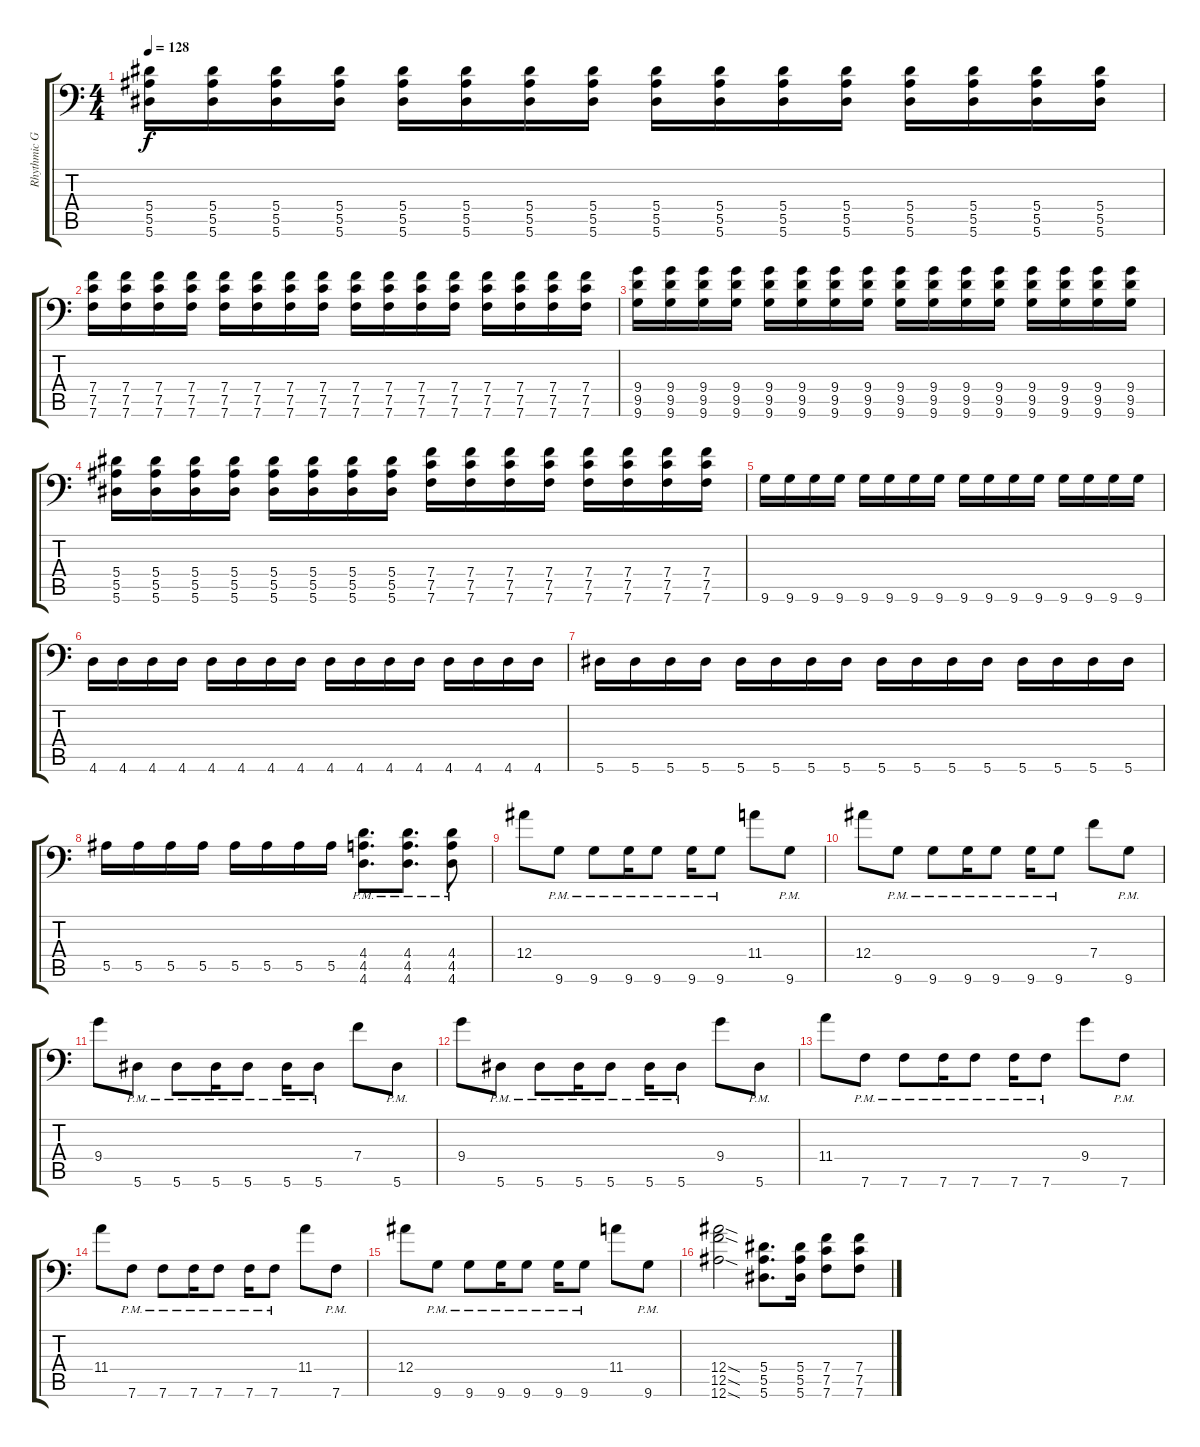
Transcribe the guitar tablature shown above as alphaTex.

\track ("Rhythmic Guitar" "Rhythmic G") {instrument distortionguitar}
\staff {score tabs}
\tuning (C4 G3 Eb3 Bb2 F2 Bb1) {hide}
\ts (4 4)
\tempo 128
\clef f4
\ks c
(5.4 5.5 5.6).16{dy f} (5.4 5.5 5.6).16 (5.4 5.5 5.6).16 (5.4 5.5 5.6).16 (5.4 5.5 5.6).16 (5.4 5.5 5.6).16 (5.4 5.5 5.6).16 (5.4 5.5 5.6).16 (5.4 5.5 5.6).16 (5.4 5.5 5.6).16 (5.4 5.5 5.6).16 (5.4 5.5 5.6).16 (5.4 5.5 5.6).16 (5.4 5.5 5.6).16 (5.4 5.5 5.6).16 (5.4 5.5 5.6).16 |
(7.4 7.5 7.6).16 (7.4 7.5 7.6).16 (7.4 7.5 7.6).16 (7.4 7.5 7.6).16 (7.4 7.5 7.6).16 (7.4 7.5 7.6).16 (7.4 7.5 7.6).16 (7.4 7.5 7.6).16 (7.4 7.5 7.6).16 (7.4 7.5 7.6).16 (7.4 7.5 7.6).16 (7.4 7.5 7.6).16 (7.4 7.5 7.6).16 (7.4 7.5 7.6).16 (7.4 7.5 7.6).16 (7.4 7.5 7.6).16 |
(9.4 9.5 9.6).16 (9.4 9.5 9.6).16 (9.4 9.5 9.6).16 (9.4 9.5 9.6).16 (9.4 9.5 9.6).16 (9.4 9.5 9.6).16 (9.4 9.5 9.6).16 (9.4 9.5 9.6).16 (9.4 9.5 9.6).16 (9.4 9.5 9.6).16 (9.4 9.5 9.6).16 (9.4 9.5 9.6).16 (9.4 9.5 9.6).16 (9.4 9.5 9.6).16 (9.4 9.5 9.6).16 (9.4 9.5 9.6).16 |
(5.4 5.5 5.6).16 (5.4 5.5 5.6).16 (5.4 5.5 5.6).16 (5.4 5.5 5.6).16 (5.4 5.5 5.6).16 (5.4 5.5 5.6).16 (5.4 5.5 5.6).16 (5.4 5.5 5.6).16 (7.4 7.5 7.6).16 (7.4 7.5 7.6).16 (7.4 7.5 7.6).16 (7.4 7.5 7.6).16 (7.4 7.5 7.6).16 (7.4 7.5 7.6).16 (7.4 7.5 7.6).16 (7.4 7.5 7.6).16 |
9.6.16 9.6.16 9.6.16 9.6.16 9.6.16 9.6.16 9.6.16 9.6.16 9.6.16 9.6.16 9.6.16 9.6.16 9.6.16 9.6.16 9.6.16 9.6.16 |
4.6.16 4.6.16 4.6.16 4.6.16 4.6.16 4.6.16 4.6.16 4.6.16 4.6.16 4.6.16 4.6.16 4.6.16 4.6.16 4.6.16 4.6.16 4.6.16 |
5.6.16 5.6.16 5.6.16 5.6.16 5.6.16 5.6.16 5.6.16 5.6.16 5.6.16 5.6.16 5.6.16 5.6.16 5.6.16 5.6.16 5.6.16 5.6.16 |
5.5.16 5.5.16 5.5.16 5.5.16 5.5.16 5.5.16 5.5.16 5.5.16 (4.4{pm} 4.5{pm} 4.6{pm}).8{d} (4.4{pm} 4.5{pm} 4.6{pm}).8{d} (4.4{pm} 4.5{pm} 4.6{pm}).8 |
12.4.8 9.6{pm}.8 9.6{pm}.8 9.6{pm}.16 9.6{pm}.8 9.6{pm}.16 9.6{pm}.8 11.4.8 9.6{pm}.8 |
12.4.8 9.6{pm}.8 9.6{pm}.8 9.6{pm}.16 9.6{pm}.8 9.6{pm}.16 9.6{pm}.8 7.4.8 9.6{pm}.8 |
9.4.8 5.6{pm}.8 5.6{pm}.8 5.6{pm}.16 5.6{pm}.8 5.6{pm}.16 5.6{pm}.8 7.4.8 5.6{pm}.8 |
9.4.8 5.6{pm}.8 5.6{pm}.8 5.6{pm}.16 5.6{pm}.8 5.6{pm}.16 5.6{pm}.8 9.4.8 5.6{pm}.8 |
11.4.8 7.6{pm}.8 7.6{pm}.8 7.6{pm}.16 7.6{pm}.8 7.6{pm}.16 7.6{pm}.8 9.4.8 7.6{pm}.8 |
11.4.8 7.6{pm}.8 7.6{pm}.8 7.6{pm}.16 7.6{pm}.8 7.6{pm}.16 7.6{pm}.8 11.4.8 7.6{pm}.8 |
12.4.8 9.6{pm}.8 9.6{pm}.8 9.6{pm}.16 9.6{pm}.8 9.6{pm}.16 9.6{pm}.8 11.4.8 9.6{pm}.8 |
(12.4{sod} 12.5{sod} 12.6{sod}).2 (5.4 5.5 5.6).8{d} (5.4 5.5 5.6).16 (7.4 7.5 7.6).8 (7.4 7.5 7.6).8
